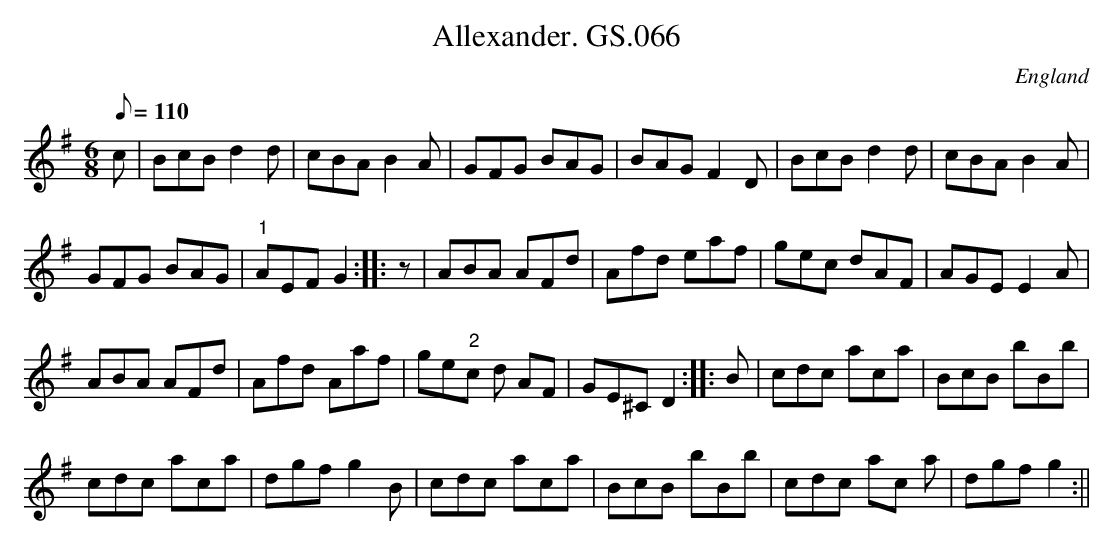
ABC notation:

X:1
T:Allexander. GS.066
M:6/8
L:1/8
Q:110
O:England
K:G major
c | BcB d2d | cBA B2 A | GFG BAG | BAG F2 D | BcB d2 d | cBA B2 A |! GFG
 BAG |  "1" AEF G2 :||:
z|ABA AFd | Afd eaf | gec dAF | AGE E2 A |! ABA AFd | Afd Aaf | ge"2"c d
AF
 | GE^C D2 :||:
B | cdc aca | BcB bBb |! cdc aca | dgf g2 B | cdc aca | BcB bBb | cdc ac
a | dgf g2 :||
